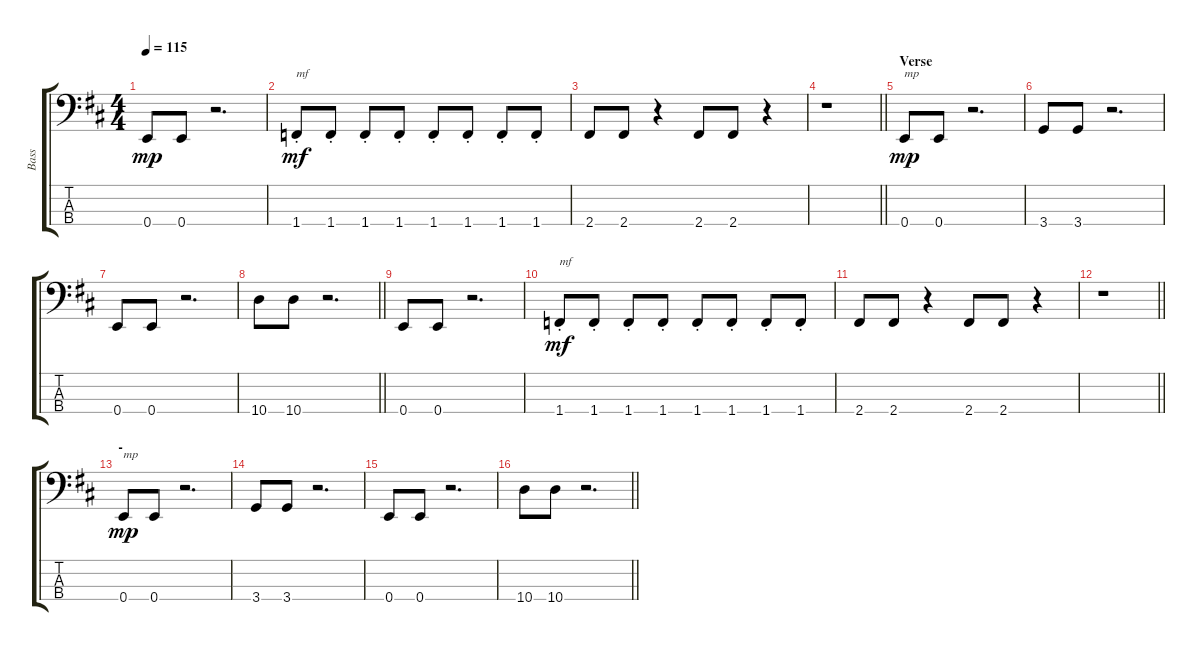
\track ("Bass" "Bass") {instrument electricbassfinger}
\staff {score tabs}
\tuning (G2 D2 A1 E1) {hide}
\ts (4 4)
\section ("" "")
\tempo 115
\clef f4
\ks bminor
0.4.8{dy mp} 0.4.8 r.2{d} |
1.4{st}.8{txt "mf" dy mf} 1.4{st}.8 1.4{st}.8 1.4{st}.8 1.4{st}.8 1.4{st}.8 1.4{st}.8 1.4{st}.8 |
2.4.8 2.4.8 r.4 2.4.8 2.4.8 r.4 |
\barLineRight lightlight
r.1 |
\section ("" "Verse")
0.4.8{txt "mp" dy mp} 0.4.8 r.2{d} |
3.4.8 3.4.8 r.2{d} |
0.4.8 0.4.8 r.2{d} |
\barLineRight lightlight
10.4.8 10.4.8 r.2{d} |
\section ("" "")
0.4.8 0.4.8 r.2{d} |
1.4{st}.8{txt "mf" dy mf} 1.4{st}.8 1.4{st}.8 1.4{st}.8 1.4{st}.8 1.4{st}.8 1.4{st}.8 1.4{st}.8 |
2.4.8 2.4.8 r.4 2.4.8 2.4.8 r.4 |
\barLineRight lightlight
r.1 |
\section ("" "-")
0.4.8{txt "mp" dy mp} 0.4.8 r.2{d} |
3.4.8 3.4.8 r.2{d} |
0.4.8 0.4.8 r.2{d} |
\barLineRight lightlight
10.4.8 10.4.8 r.2{d}
